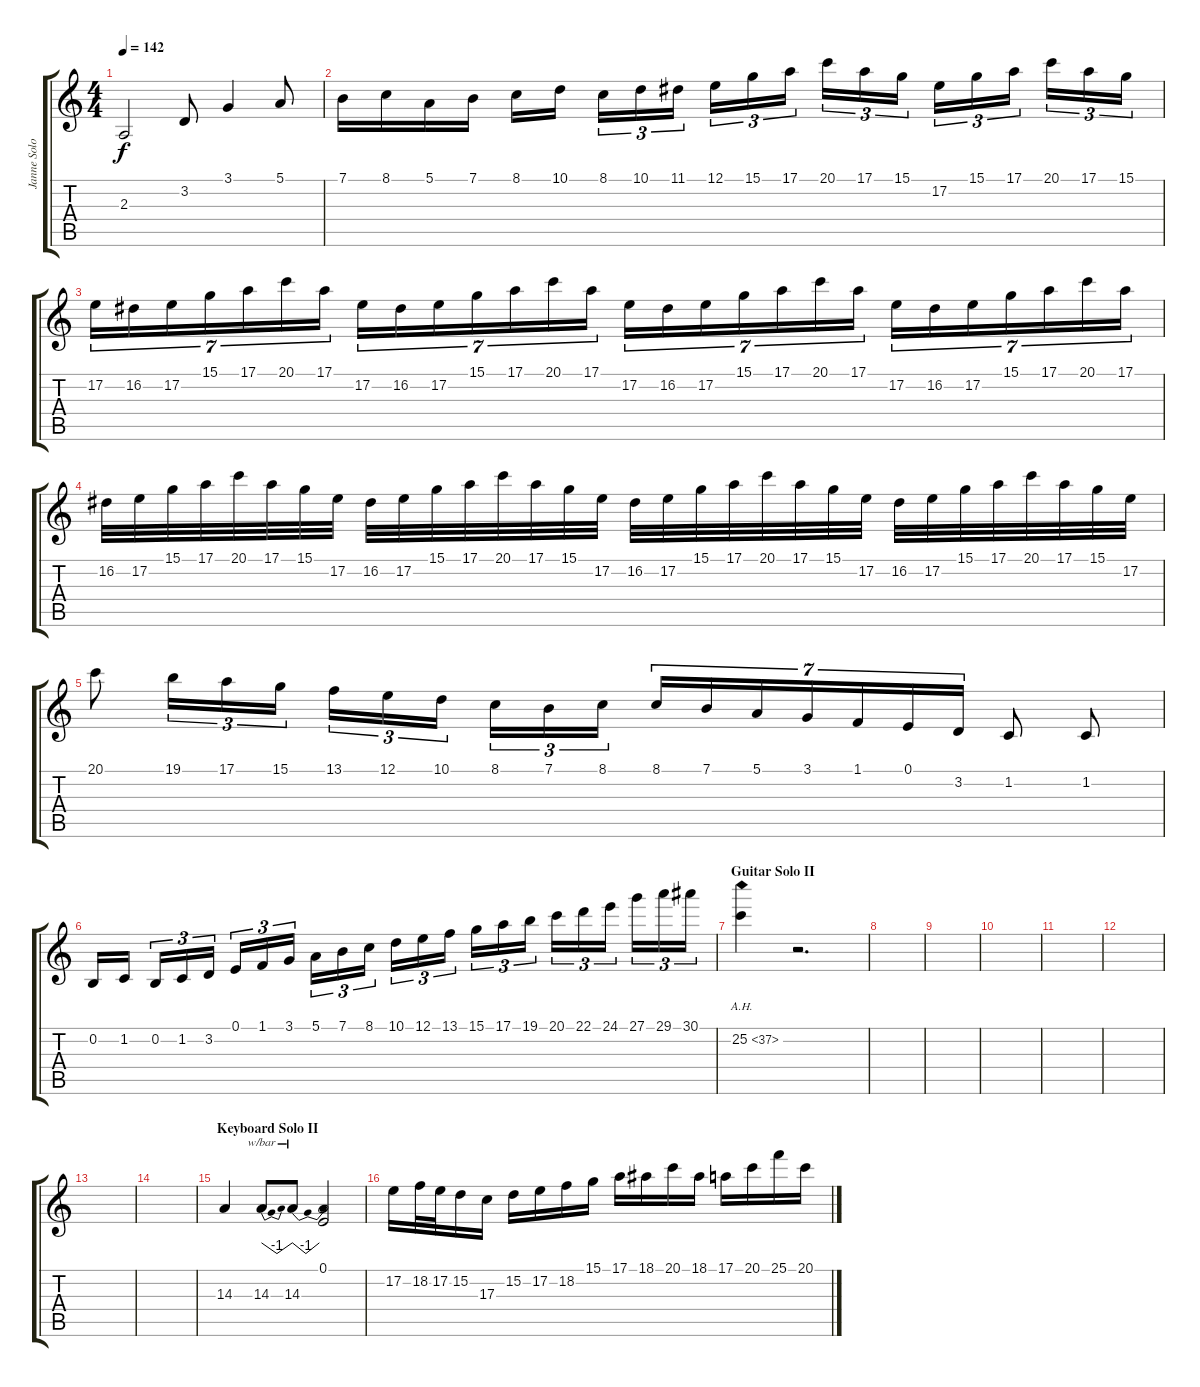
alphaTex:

\track ("Janne Solo" "Janne Solo") {instrument lead1square}
\staff {score tabs}
\tuning (E4 B3 G3 D3 A2 E2) {hide}
\ts (4 4)
\tempo 142
\clef g2
\ks c
2.3.2{dy f} 3.2.8 3.1.4 5.1.8 |
7.1.16 8.1.16 5.1.16 7.1.16 8.1.16 10.1.16 8.1.16{tu (3 2)} 10.1.16{tu (3 2)} 11.1.16{tu (3 2)} 12.1.16{tu (3 2)} 15.1.16{tu (3 2)} 17.1.16{tu (3 2)} 20.1.16{tu (3 2)} 17.1.16{tu (3 2)} 15.1.16{tu (3 2)} 17.2.16{tu (3 2)} 15.1.16{tu (3 2)} 17.1.16{tu (3 2)} 20.1.16{tu (3 2)} 17.1.16{tu (3 2)} 15.1.16{tu (3 2)} |
17.2.16{tu (7 4)} 16.2.16{tu (7 4)} 17.2.16{tu (7 4)} 15.1.16{tu (7 4)} 17.1.16{tu (7 4)} 20.1.16{tu (7 4)} 17.1.16{tu (7 4)} 17.2.16{tu (7 4)} 16.2.16{tu (7 4)} 17.2.16{tu (7 4)} 15.1.16{tu (7 4)} 17.1.16{tu (7 4)} 20.1.16{tu (7 4)} 17.1.16{tu (7 4)} 17.2.16{tu (7 4)} 16.2.16{tu (7 4)} 17.2.16{tu (7 4)} 15.1.16{tu (7 4)} 17.1.16{tu (7 4)} 20.1.16{tu (7 4)} 17.1.16{tu (7 4)} 17.2.16{tu (7 4)} 16.2.16{tu (7 4)} 17.2.16{tu (7 4)} 15.1.16{tu (7 4)} 17.1.16{tu (7 4)} 20.1.16{tu (7 4)} 17.1.16{tu (7 4)} |
16.2.32 17.2.32 15.1.32 17.1.32 20.1.32 17.1.32 15.1.32 17.2.32 16.2.32 17.2.32 15.1.32 17.1.32 20.1.32 17.1.32 15.1.32 17.2.32 16.2.32 17.2.32 15.1.32 17.1.32 20.1.32 17.1.32 15.1.32 17.2.32 16.2.32 17.2.32 15.1.32 17.1.32 20.1.32 17.1.32 15.1.32 17.2.32 |
20.1.8 19.1.16{tu (3 2)} 17.1.16{tu (3 2)} 15.1.16{tu (3 2)} 13.1.16{tu (3 2)} 12.1.16{tu (3 2)} 10.1.16{tu (3 2)} 8.1.16{tu (3 2)} 7.1.16{tu (3 2)} 8.1.16{tu (3 2)} 8.1.16{tu (7 4)} 7.1.16{tu (7 4)} 5.1.16{tu (7 4)} 3.1.16{tu (7 4)} 1.1.16{tu (7 4)} 0.1.16{tu (7 4)} 3.2.16{tu (7 4)} 1.2.8 1.2.8 |
0.2.16 1.2.16 0.2.16{tu (3 2)} 1.2.16{tu (3 2)} 3.2.16{tu (3 2)} 0.1.16{tu (3 2)} 1.1.16{tu (3 2)} 3.1.16{tu (3 2)} 5.1.16{tu (3 2)} 7.1.16{tu (3 2)} 8.1.16{tu (3 2)} 10.1.16{tu (3 2)} 12.1.16{tu (3 2)} 13.1.16{tu (3 2)} 15.1.16{tu (3 2)} 17.1.16{tu (3 2)} 19.1.16{tu (3 2)} 20.1.16{tu (3 2)} 22.1.16{tu (3 2)} 24.1.16{tu (3 2)} 27.1.16{tu (3 2)} 29.1.16{tu (3 2)} 30.1.16{tu (3 2)} |
\section ("" "Guitar Solo II")
25.2{ah 12}.4 r.2{d} |
|
|
|
|
|
|
|
\section ("" "Keyboard Solo II")
14.3.4 14.3.8{tbe (dip default 0 0 30 -4 60 0)} 14.3.8{tbe (dip default 0 0 30 -4 60 0)} (0.1 14.3{t}).2 |
17.2.16 18.2.32 17.2.32 15.2.16 17.3.16 15.2.16 17.2.16 18.2.16 15.1.16 17.1.16 18.1.16 20.1.16 18.1.16 17.1.16 20.1.16 25.1.16 20.1.16
